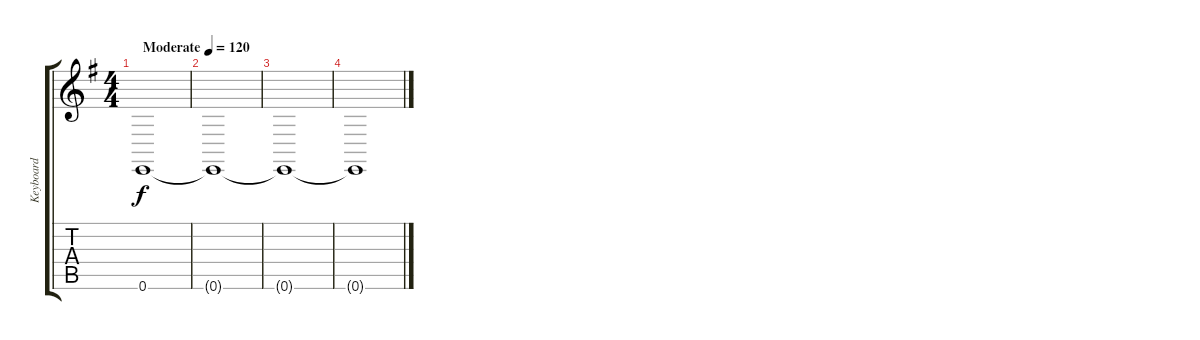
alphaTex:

\track ("Keyboard" "Keyboard") {instrument pad2warm}
\staff {score tabs}
\tuning (E4 B3 G3 D3 A2 E2) {hide}
\ts (4 4)
\tempo (120 "Moderate")
\clef g2
\ks g
0.6.1{dy f instrument pad2warm} |
0.6{t}.1 |
0.6{t}.1 |
0.6{t}.1
